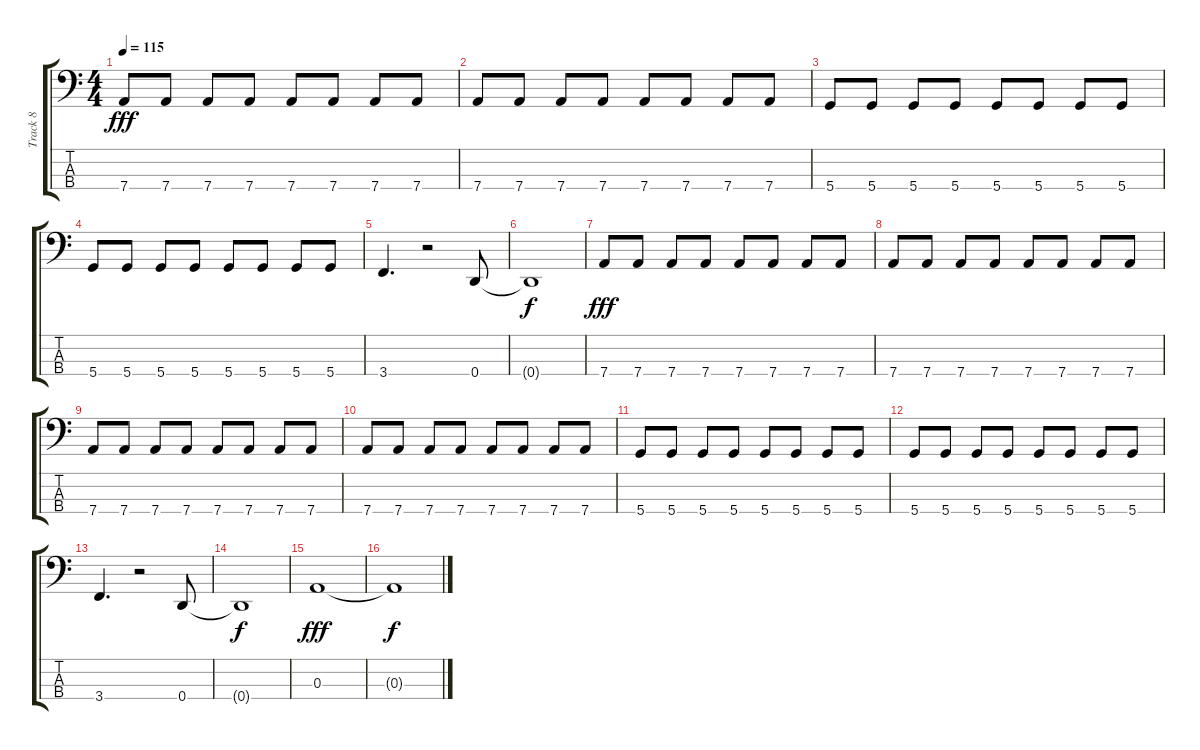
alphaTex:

\track ("Track 8" "Track 8") {instrument electricbasspick}
\staff {score tabs}
\tuning (G2 D2 A1 D1) {hide}
\ts (4 4)
\tempo 115
\clef f4
\ks c
7.4.8{dy fff} 7.4.8 7.4.8 7.4.8 7.4.8 7.4.8 7.4.8 7.4.8 |
7.4.8 7.4.8 7.4.8 7.4.8 7.4.8 7.4.8 7.4.8 7.4.8 |
5.4.8 5.4.8 5.4.8 5.4.8 5.4.8 5.4.8 5.4.8 5.4.8 |
5.4.8 5.4.8 5.4.8 5.4.8 5.4.8 5.4.8 5.4.8 5.4.8 |
3.4.4{d} r.2 0.4.8 |
0.4{t}.1{dy f} |
7.4.8{dy fff} 7.4.8 7.4.8 7.4.8 7.4.8 7.4.8 7.4.8 7.4.8 |
7.4.8 7.4.8 7.4.8 7.4.8 7.4.8 7.4.8 7.4.8 7.4.8 |
7.4.8 7.4.8 7.4.8 7.4.8 7.4.8 7.4.8 7.4.8 7.4.8 |
7.4.8 7.4.8 7.4.8 7.4.8 7.4.8 7.4.8 7.4.8 7.4.8 |
5.4.8 5.4.8 5.4.8 5.4.8 5.4.8 5.4.8 5.4.8 5.4.8 |
5.4.8 5.4.8 5.4.8 5.4.8 5.4.8 5.4.8 5.4.8 5.4.8 |
3.4.4{d} r.2 0.4.8 |
0.4{t}.1{dy f} |
0.3.1{dy fff} |
0.3{t}.1{dy f}
